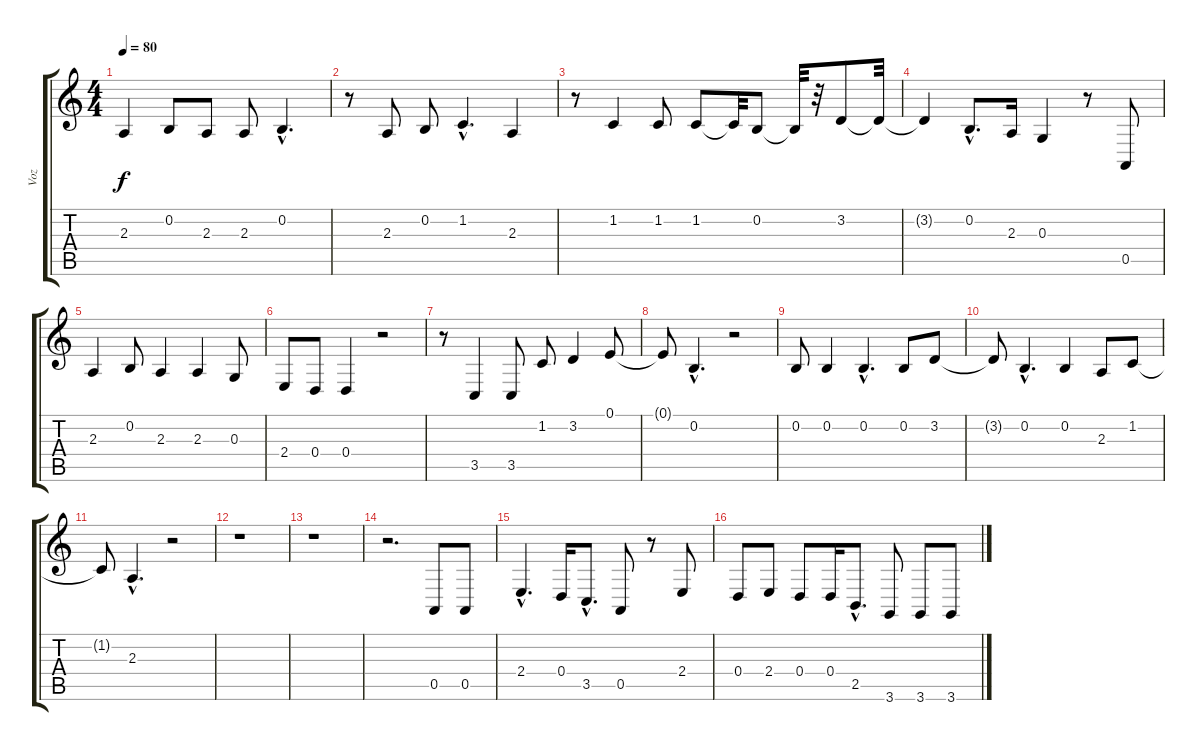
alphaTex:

\track ("Voz" "Voz") {instrument viola}
\staff {score tabs}
\tuning (E4 B3 G3 D3 A2 E2) {hide}
\ts (4 4)
\tempo 80
\clef g2
\ks c
2.3.4{dy f} 0.2.8 2.3.8 2.3.8 0.2{hac}.4{d} |
r.8 2.3.8 0.2.8 1.2{hac}.4{d} 2.3.4 |
r.8 1.2.4 1.2.8 1.2.8 1.2{t}.32 0.2.8 0.2{t}.32 r.32 3.2.8 3.2{t}.32 |
3.2{t}.4 0.2{hac}.8{d} 2.3.16 0.3.4 r.8 0.5.8 |
2.3.4 0.2.8 2.3.4 2.3.4 0.3.8 |
2.4.8 0.4.8 0.4.4 r.2 |
r.8 3.5.4 3.5.8 1.2.8 3.2.4 0.1.8 |
0.1{t}.8 0.2{hac}.4{d} r.2 |
0.2.8 0.2.4 0.2{hac}.4{d} 0.2.8 3.2.8 |
3.2{t}.8 0.2{hac}.4{d} 0.2.4 2.3.8 1.2.8 |
1.2{t}.8 2.3{hac}.4{d} r.2 |
r.1 |
r.1 |
r.2{d} 0.5.8 0.5.8 |
2.4{hac}.4{d} 0.4.16 3.5{hac}.8{d} 0.5.8 r.8 2.4.8 |
0.4.8 2.4.8 0.4.8 0.4.16 2.5{hac}.8{d} 3.6.8 3.6.8 3.6.8
